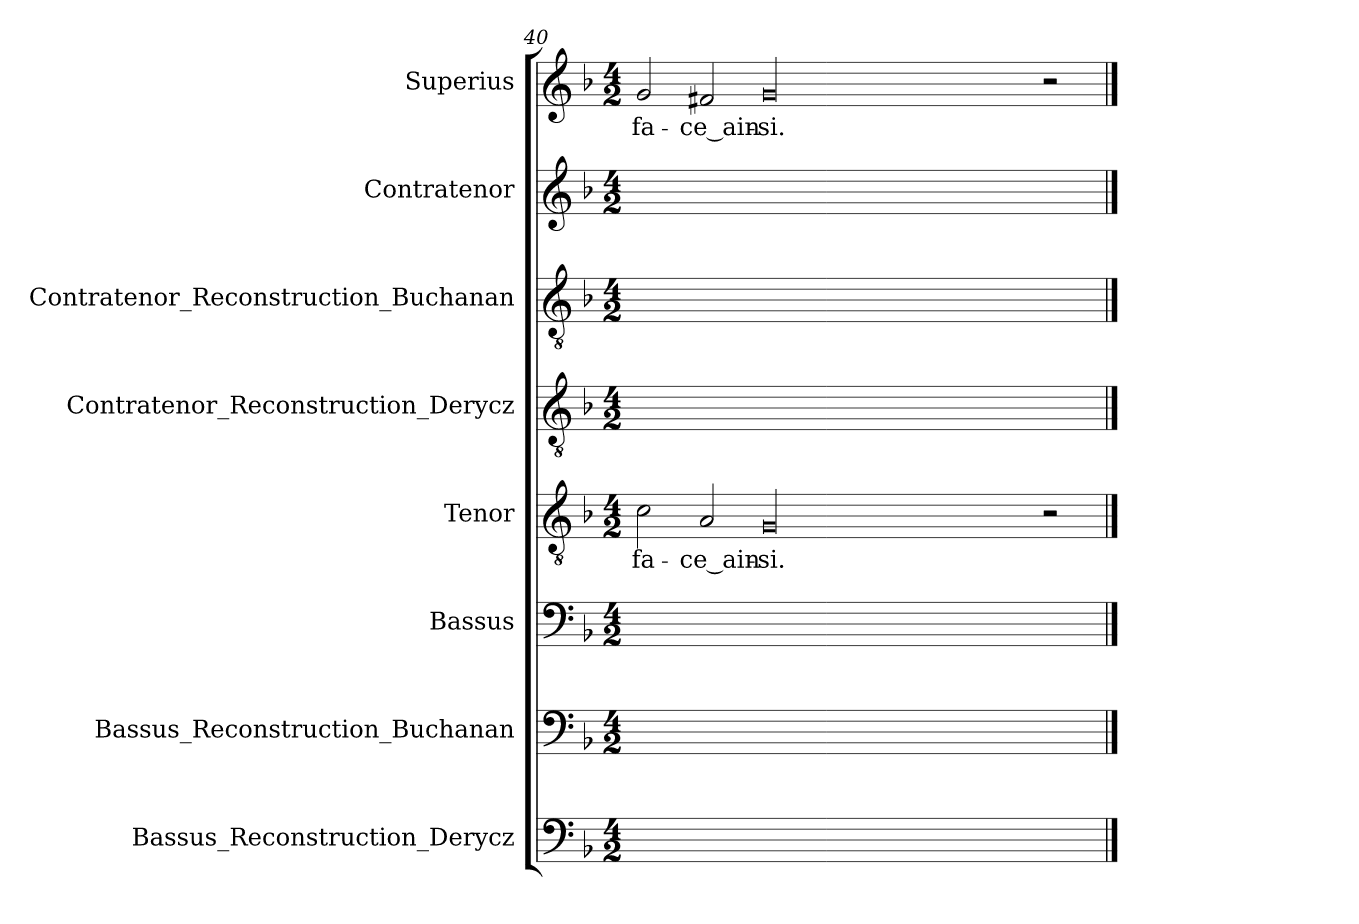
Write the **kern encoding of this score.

**kern	**kern	**kern	**kern	**text	**kern	**kern	**kern	**kern	**text
*part8	*part7	*part6	*part5	*part5	*part4	*part3	*part2	*part1	*part1
*staff8	*staff7	*staff6	*staff5	*staff5	*staff4	*staff3	*staff2	*staff1	*staff1
*I"Bassus_Reconstruction_Derycz	*I"Bassus_Reconstruction_Buchanan	*I"Bassus	*I"Tenor	*	*I"Contratenor_Reconstruction_Derycz	*I"Contratenor_Reconstruction_Buchanan	*I"Contratenor	*I"Superius	*
*	*	*	*I'T	*	*	*	*	*	*
*clefF4	*clefF4	*clefF4	*clefGv2	*	*clefGv2	*clefGv2	*clefG2	*clefG2	*
*k[b-]	*k[b-]	*k[b-]	*k[b-]	*	*k[b-]	*k[b-]	*k[b-]	*k[b-]	*
*M4/2	*M4/2	*M4/2	*M4/2	*	*M4/2	*M4/2	*M4/2	*M4/2	*
=40	=40	=40	=40	=40	=40	=40	=40	=40	=40
1ryy	1ryy	1ryy	2c	fa-	1ryy	1ryy	1ryy	2g	fa-
.	.	.	2A	ce_ain-	.	.	.	2f#X	ce_ain-
1ryy	1ryy	1ryy	00G	-si.	1ryy	1ryy	1ryy	00g	-si.
2%7ryy	2%7ryy	2%7ryy	.	.	2%7ryy	2%7ryy	2%7ryy	.	.
.	.	.	2r	.	.	.	.	2r	.
==	==	==	==	==	==	==	==	==	==
*-	*-	*-	*-	*-	*-	*-	*-	*-	*-
